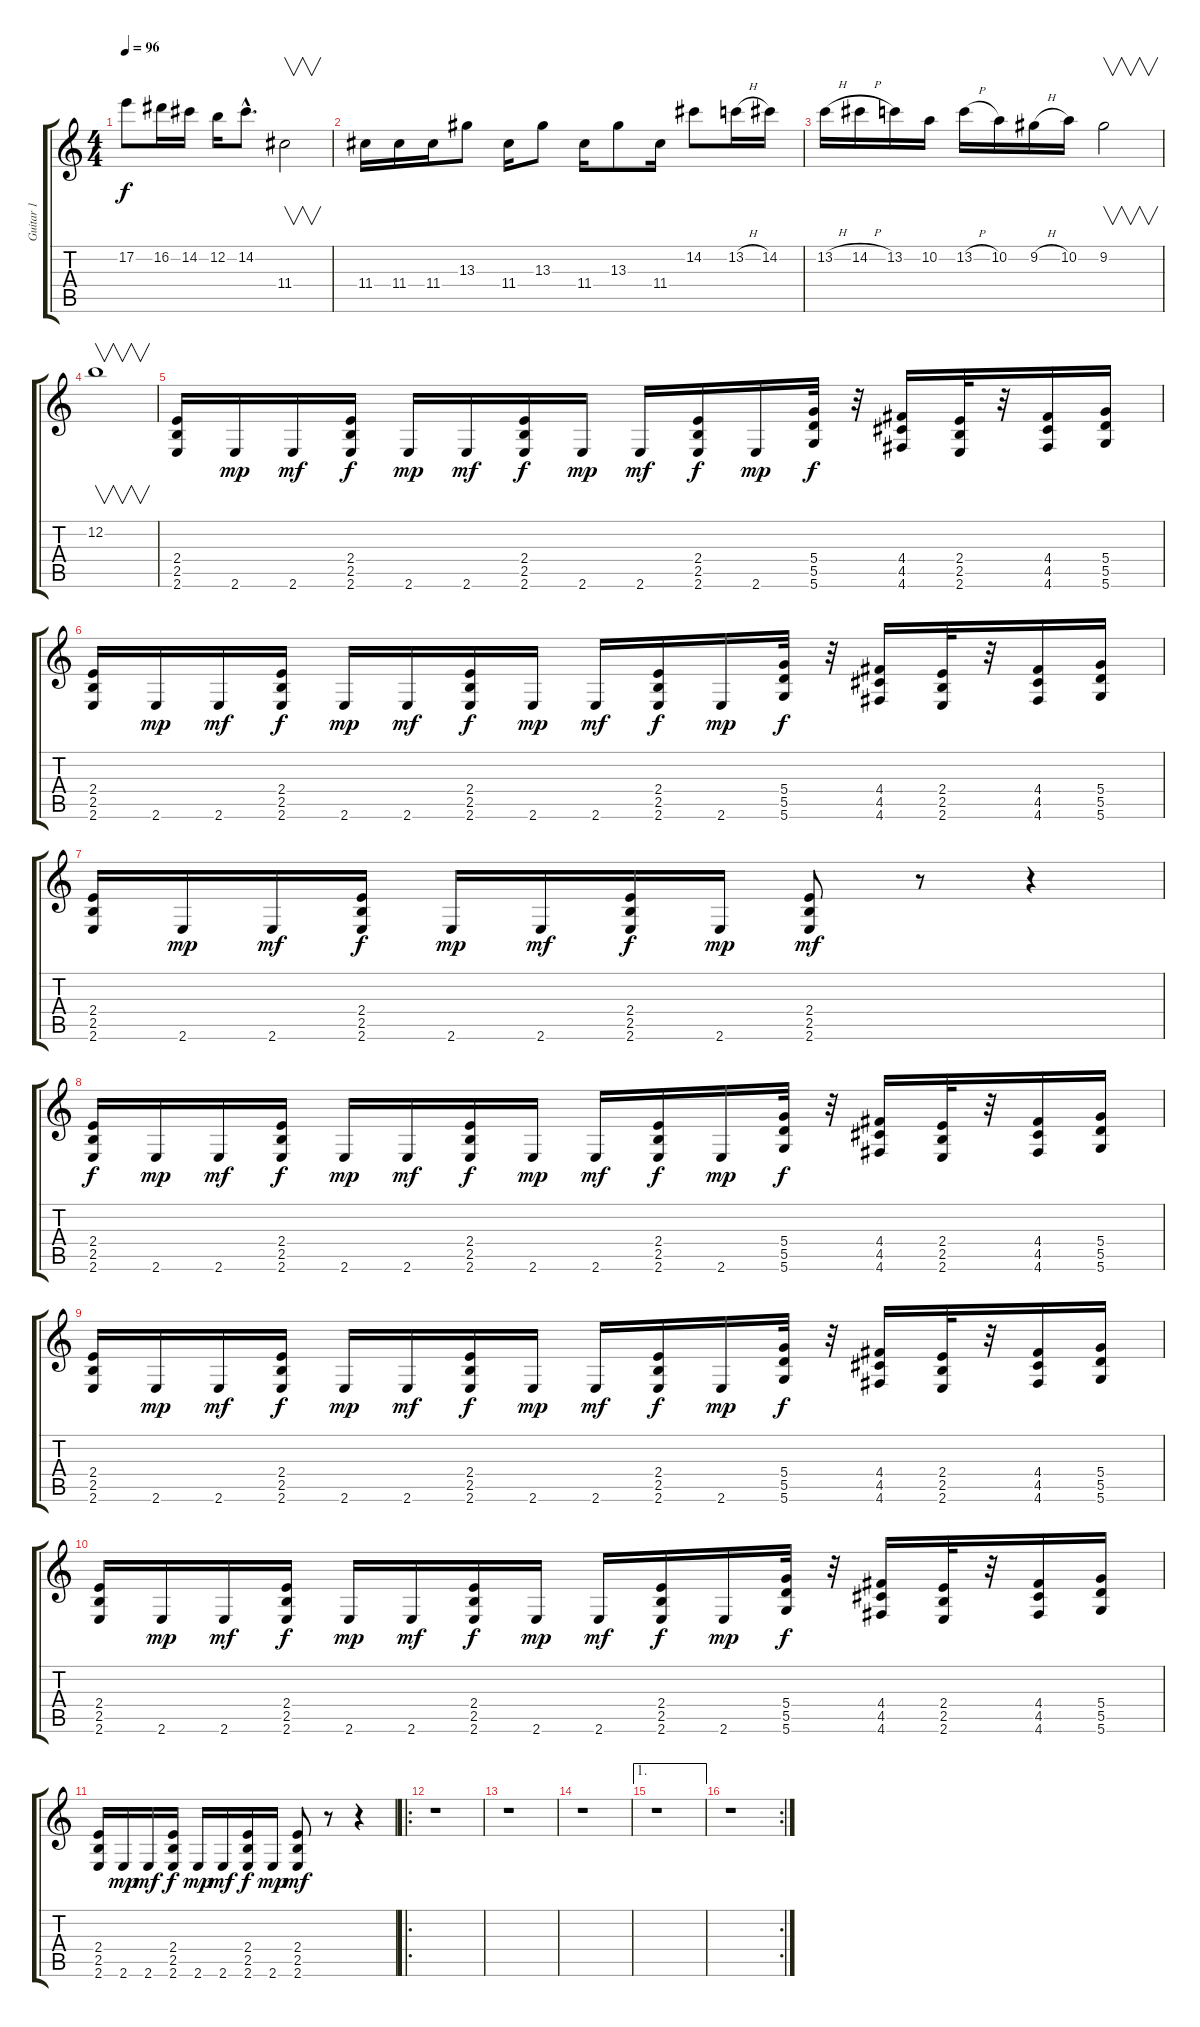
\track ("Guitar 1" "Guitar 1") {instrument distortionguitar}
\staff {score tabs}
\tuning (E4 B3 G3 D3 A2 D2) {hide}
\ts (4 4)
\tempo 96
\clef g2
\ks c
17.2.8{dy f} 16.2.16 14.2.16 12.2.16 14.2{hac}.8{d} 11.4.2{v} |
11.4.16 11.4.16 11.4.16 13.3.8 11.4.16 13.3.8 11.4.16 13.3.8 11.4.16 14.2.8 13.2{h}.16 14.2.16 |
13.2{h}.16 14.2{h}.16 13.2.16 10.2.16 13.2{h}.16 10.2.16 9.2{h}.16 10.2.16 9.2.2{v} |
12.2.1{v volume 4} |
(2.4 2.5 2.6).16{volume 13 balance 0 instrument distortionguitar} 2.6.16{dy mp} 2.6.16{dy mf} (2.4 2.5 2.6).16{dy f} 2.6.16{dy mp} 2.6.16{dy mf} (2.4 2.5 2.6).16{dy f} 2.6.16{dy mp} 2.6.16{dy mf} (2.4 2.5 2.6).16{dy f} 2.6.16{dy mp} (5.4 5.5 5.6).32{dy f} r.32 (4.4 4.5 4.6).16 (2.4 2.5 2.6).32 r.32 (4.4 4.5 4.6).16 (5.4 5.5 5.6).16 |
(2.4 2.5 2.6).16 2.6.16{dy mp} 2.6.16{dy mf} (2.4 2.5 2.6).16{dy f} 2.6.16{dy mp} 2.6.16{dy mf} (2.4 2.5 2.6).16{dy f} 2.6.16{dy mp} 2.6.16{dy mf} (2.4 2.5 2.6).16{dy f} 2.6.16{dy mp} (5.4 5.5 5.6).32{dy f} r.32 (4.4 4.5 4.6).16 (2.4 2.5 2.6).32 r.32 (4.4 4.5 4.6).16 (5.4 5.5 5.6).16 |
(2.4 2.5 2.6).16 2.6.16{dy mp} 2.6.16{dy mf} (2.4 2.5 2.6).16{dy f} 2.6.16{dy mp} 2.6.16{dy mf} (2.4 2.5 2.6).16{dy f} 2.6.16{dy mp} (2.4 2.5 2.6).8{dy mf} r.8 r.4 |
(2.4 2.5 2.6).16{dy f} 2.6.16{dy mp} 2.6.16{dy mf} (2.4 2.5 2.6).16{dy f} 2.6.16{dy mp} 2.6.16{dy mf} (2.4 2.5 2.6).16{dy f} 2.6.16{dy mp} 2.6.16{dy mf} (2.4 2.5 2.6).16{dy f} 2.6.16{dy mp} (5.4 5.5 5.6).32{dy f} r.32 (4.4 4.5 4.6).16 (2.4 2.5 2.6).32 r.32 (4.4 4.5 4.6).16 (5.4 5.5 5.6).16 |
(2.4 2.5 2.6).16 2.6.16{dy mp} 2.6.16{dy mf} (2.4 2.5 2.6).16{dy f} 2.6.16{dy mp} 2.6.16{dy mf} (2.4 2.5 2.6).16{dy f} 2.6.16{dy mp} 2.6.16{dy mf} (2.4 2.5 2.6).16{dy f} 2.6.16{dy mp} (5.4 5.5 5.6).32{dy f} r.32 (4.4 4.5 4.6).16 (2.4 2.5 2.6).32 r.32 (4.4 4.5 4.6).16 (5.4 5.5 5.6).16 |
(2.4 2.5 2.6).16 2.6.16{dy mp} 2.6.16{dy mf} (2.4 2.5 2.6).16{dy f} 2.6.16{dy mp} 2.6.16{dy mf} (2.4 2.5 2.6).16{dy f} 2.6.16{dy mp} 2.6.16{dy mf} (2.4 2.5 2.6).16{dy f} 2.6.16{dy mp} (5.4 5.5 5.6).32{dy f} r.32 (4.4 4.5 4.6).16 (2.4 2.5 2.6).32 r.32 (4.4 4.5 4.6).16 (5.4 5.5 5.6).16 |
(2.4 2.5 2.6).16 2.6.16{dy mp} 2.6.16{dy mf} (2.4 2.5 2.6).16{dy f} 2.6.16{dy mp} 2.6.16{dy mf} (2.4 2.5 2.6).16{dy f} 2.6.16{dy mp} (2.4 2.5 2.6).8{dy mf} r.8 r.4 |
\ro
r.1 |
r.1 |
r.1 |
\ae 1
r.1 |
\rc 2
r.1
